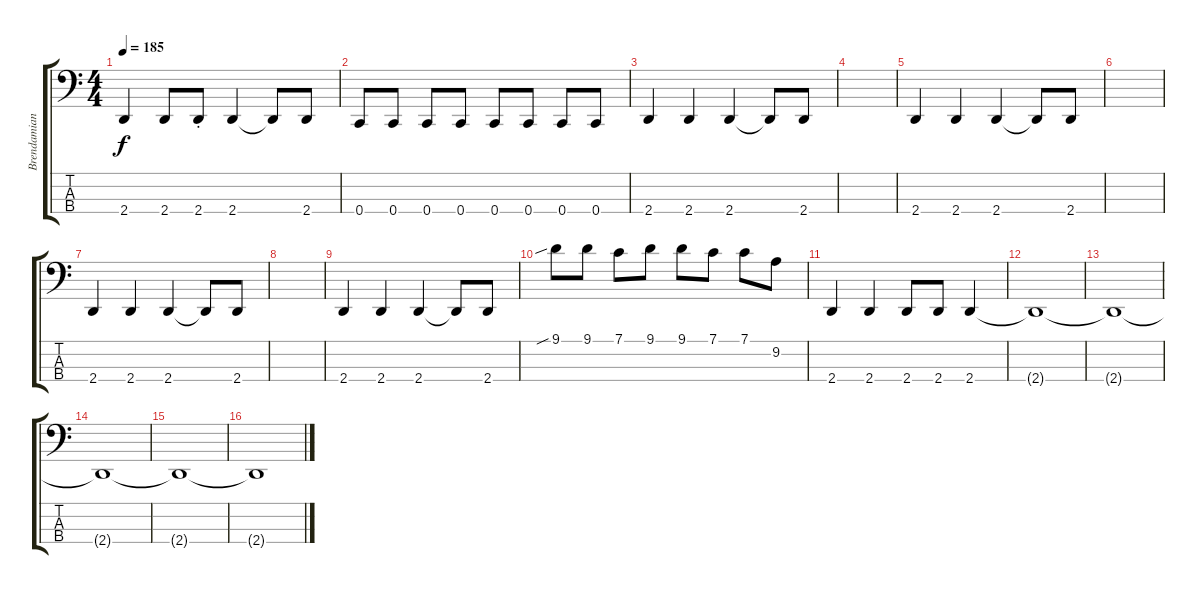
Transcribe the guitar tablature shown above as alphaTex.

\track ("Brendamian" "Brendamian") {instrument electricbasspick}
\staff {score tabs}
\tuning (F2 C2 G1 C1) {hide}
\ts (4 4)
\tempo 185
\clef f4
\ks c
2.4.4{dy f} 2.4.8 2.4{st}.8 2.4.4 2.4{t}.8 2.4.8 |
0.4.8 0.4.8 0.4.8 0.4.8 0.4.8 0.4.8 0.4.8 0.4.8 |
2.4.4 2.4.4 2.4.4 2.4{t}.8 2.4.8 |
|
2.4.4 2.4.4 2.4.4 2.4{t}.8 2.4.8 |
|
2.4.4 2.4.4 2.4.4 2.4{t}.8 2.4.8 |
|
2.4.4 2.4.4 2.4.4 2.4{t}.8 2.4.8 |
9.1{sib}.8 9.1.8 7.1.8 9.1.8 9.1.8 7.1.8 7.1.8 9.2.8 |
2.4.4 2.4.4 2.4.8 2.4.8 2.4.4 |
2.4{t}.1 |
2.4{t}.1 |
2.4{t}.1 |
2.4{t}.1 |
2.4{t}.1
